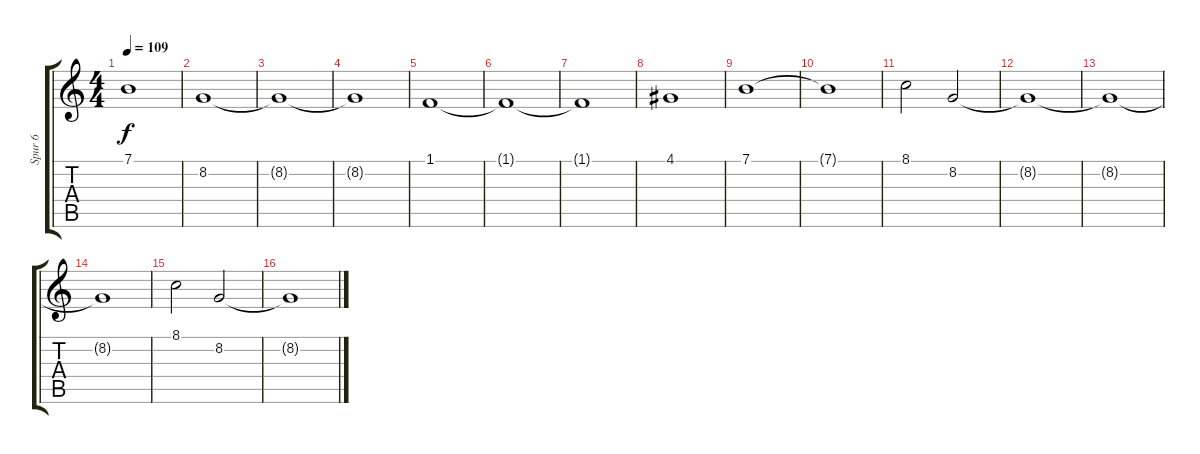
\track ("Spur 6" "Spur 6") {instrument stringensemble1}
\staff {score tabs}
\tuning (E4 B3 G3 D3 A2 E2) {hide}
\ts (4 4)
\tempo 109
\clef g2
\ks c
7.1.1{dy f} |
8.2.1 |
8.2{t}.1 |
8.2{t}.1 |
1.1.1 |
1.1{t}.1 |
1.1{t}.1 |
4.1.1 |
7.1.1 |
7.1{t}.1 |
8.1.2 8.2.2 |
8.2{t}.1 |
8.2{t}.1 |
8.2{t}.1 |
8.1.2 8.2.2 |
8.2{t}.1
